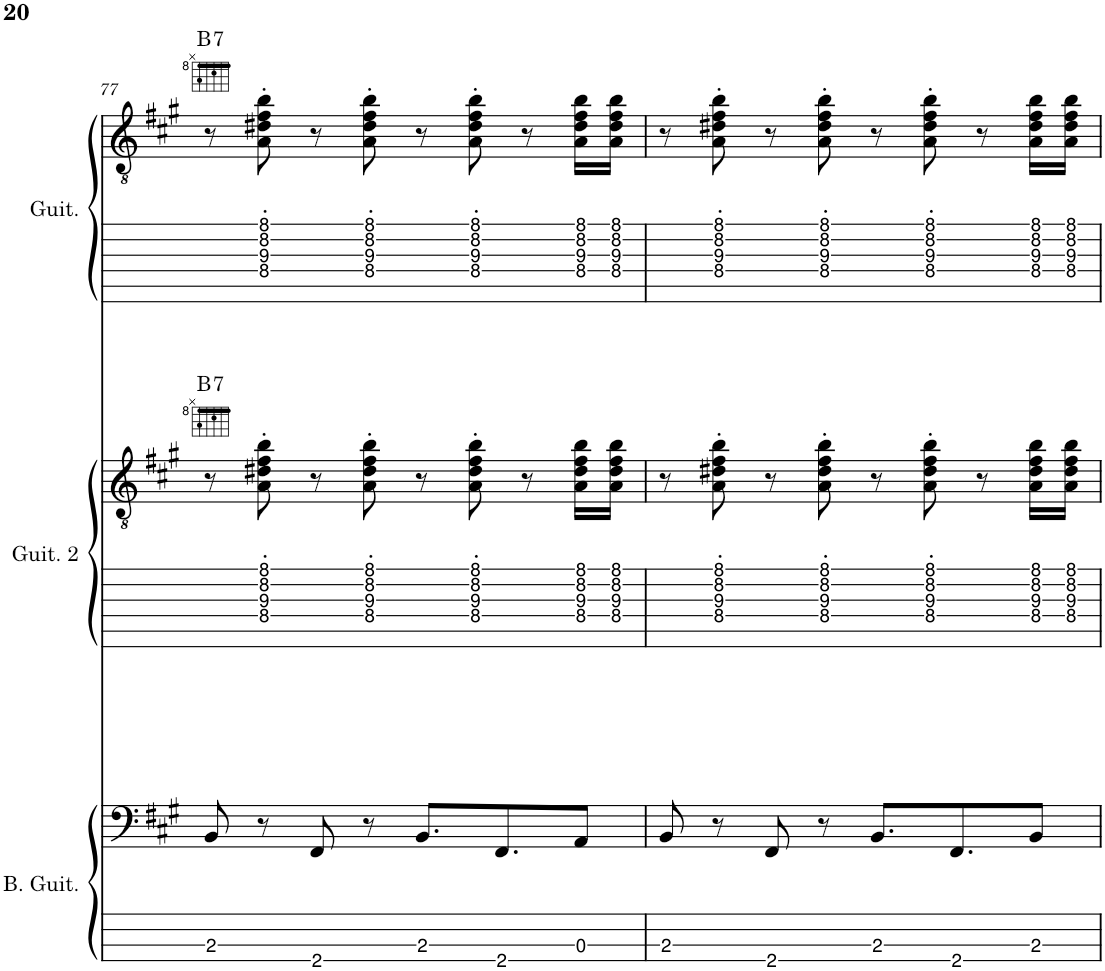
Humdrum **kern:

**kern	**kern	**kern	**kern	**harte	**kern	**kern	**harte
*part3	*part3	*part2	*part2	*part2	*part1	*part1	*part1
*staff6	*staff5	*staff4	*staff3	*	*staff2	*staff1	*
*I"Bass Guitar	*	*I"Guitar (rythm)	*	*	*I"Guitar (solo)	*	*
*I'B. Guit.	*	*I'Guit. 2	*	*	*I'Guit.	*	*
!!LO:PB:g=z
*	*clefF4	*	*clefGv2	*	*	*clefGv2	*
*Trd7c12	*Trd7c12	*	*	*	*	*	*
*k[f#c#g#]	*k[f#c#g#]	*k[f#c#g#]	*k[f#c#g#]	*	*k[f#c#g#]	*k[f#c#g#]	*
*M4/4	*M4/4	*M4/4	*M4/4	*	*M4/4	*M4/4	*
=77	=77	=77	=77	=77	=77	=77	=77
!	!	!	!	!LO:H:kt=7	!	!	!LO:H:kt=7
8BB	8BB/	8r	8r	B:7	8r	8r	B:7
8r	8r	8A' 8d#X' 8f#' 8b'	8A\' 8d#X\' 8f#\' 8b\'	.	8A' 8d#X' 8f#' 8b'	8A\' 8d#X\' 8f#\' 8b\'	.
8FF#	8FF#/	8r	8r	.	8r	8r	.
8r	8r	8A' 8d#' 8f#' 8b'	8A\' 8d#\' 8f#\' 8b\'	.	8A' 8d#' 8f#' 8b'	8A\' 8d#\' 8f#\' 8b\'	.
8.BBL	8.BB/L	8r	8r	.	8r	8r	.
.	.	8A' 8d#' 8f#' 8b'	8A\' 8d#\' 8f#\' 8b\'	.	8A' 8d#' 8f#' 8b'	8A\' 8d#\' 8f#\' 8b\'	.
8.FF#J	8.FF#/	.	.	.	.	.	.
.	.	8r	8r	.	8r	8r	.
8AAJ	8AA/J	16A\ 16d#\ 16f#\ 16b\LL	16A\ 16d#\ 16f#\ 16b\LL	.	16A\ 16d#\ 16f#\ 16b\LL	16A\ 16d#\ 16f#\ 16b\LL	.
.	.	16A\ 16d#\ 16f#\ 16b\JJ	16A\ 16d#\ 16f#\ 16b\JJ	.	16A\ 16d#\ 16f#\ 16b\JJ	16A\ 16d#\ 16f#\ 16b\JJ	.
=78	=78	=78	=78	=78	=78	=78	=78
8BB	8BB/	8r	8r	.	8r	8r	.
8r	8r	8A' 8d#X' 8f#' 8b'	8A\' 8d#X\' 8f#\' 8b\'	.	8A' 8d#X' 8f#' 8b'	8A\' 8d#X\' 8f#\' 8b\'	.
8FF#	8FF#/	8r	8r	.	8r	8r	.
8r	8r	8A' 8d#' 8f#' 8b'	8A\' 8d#\' 8f#\' 8b\'	.	8A' 8d#' 8f#' 8b'	8A\' 8d#\' 8f#\' 8b\'	.
8.BBL	8.BB/L	8r	8r	.	8r	8r	.
.	.	8A' 8d#' 8f#' 8b'	8A\' 8d#\' 8f#\' 8b\'	.	8A' 8d#' 8f#' 8b'	8A\' 8d#\' 8f#\' 8b\'	.
8.FF#J	8.FF#/	.	.	.	.	.	.
.	.	8r	8r	.	8r	8r	.
8BBJ	8BB/J	16A\ 16d#\ 16f#\ 16b\LL	16A\ 16d#\ 16f#\ 16b\LL	.	16A\ 16d#\ 16f#\ 16b\LL	16A\ 16d#\ 16f#\ 16b\LL	.
.	.	16A\ 16d#\ 16f#\ 16b\JJ	16A\ 16d#\ 16f#\ 16b\JJ	.	16A\ 16d#\ 16f#\ 16b\JJ	16A\ 16d#\ 16f#\ 16b\JJ	.
=	=	=	=	=	=	=	=
*-	*-	*-	*-	*-	*-	*-	*-
